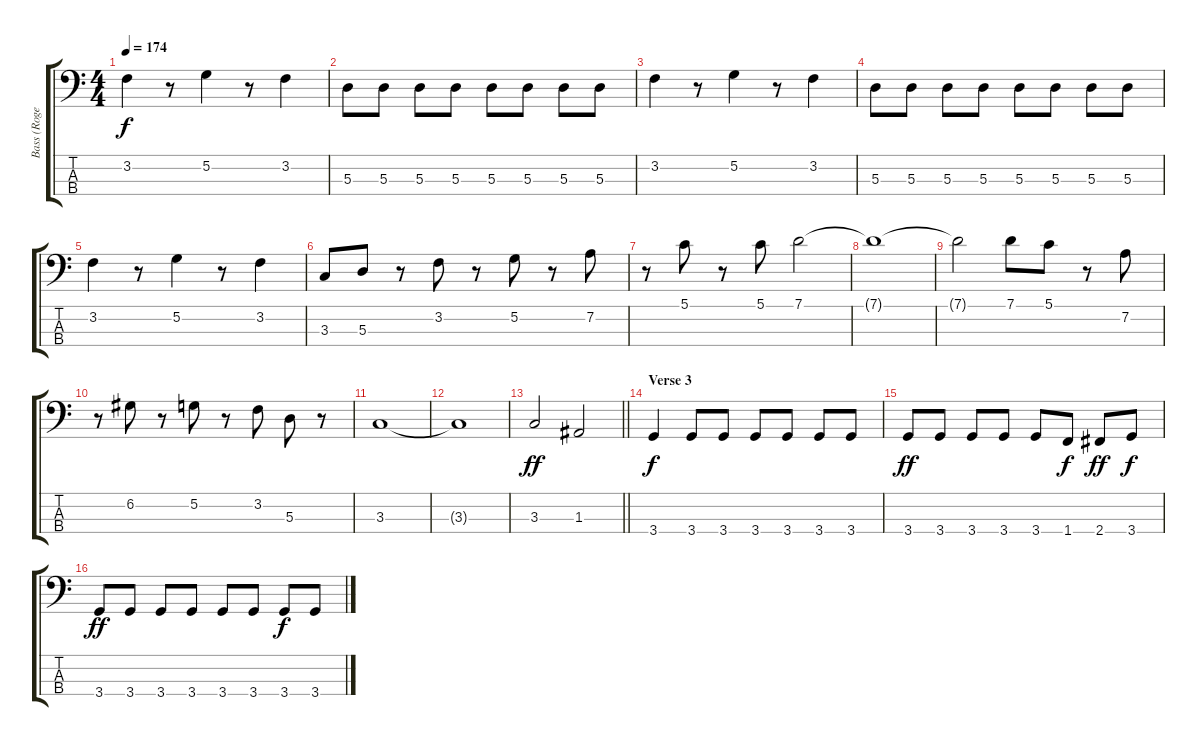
\track ("Bass (Roger Glover)" "Bass (Roge") {instrument electricbassfinger}
\staff {score tabs}
\tuning (G2 D2 A1 E1) {hide}
\ts (4 4)
\tempo 174
\clef f4
\ks c
3.2.4{dy f} r.8 5.2.4 r.8 3.2.4 |
5.3.8 5.3.8 5.3.8 5.3.8 5.3.8 5.3.8 5.3.8 5.3.8 |
3.2.4 r.8 5.2.4 r.8 3.2.4 |
5.3.8 5.3.8 5.3.8 5.3.8 5.3.8 5.3.8 5.3.8 5.3.8 |
3.2.4 r.8 5.2.4 r.8 3.2.4 |
3.3.8 5.3.8 r.8 3.2.8 r.8 5.2.8 r.8 7.2.8 |
r.8 5.1.8 r.8 5.1.8 7.1.2 |
7.1{t}.1 |
7.1{t}.2 7.1.8 5.1.8 r.8 7.2.8 |
r.8 6.2.8 r.8 5.2.8 r.8 3.2.8 5.3.8 r.8 |
3.3.1 |
3.3{t}.1 |
\barLineRight lightlight
3.3.2{dy ff} 1.3.2 |
\section ("" "Verse 3")
3.4.4{dy f} 3.4.8 3.4.8 3.4.8 3.4.8 3.4.8 3.4.8 |
3.4.8{dy ff} 3.4.8 3.4.8 3.4.8 3.4.8 1.4.8{dy f} 2.4.8{dy ff} 3.4.8{dy f} |
3.4.8{dy ff} 3.4.8 3.4.8 3.4.8 3.4.8 3.4.8 3.4.8{dy f} 3.4.8
